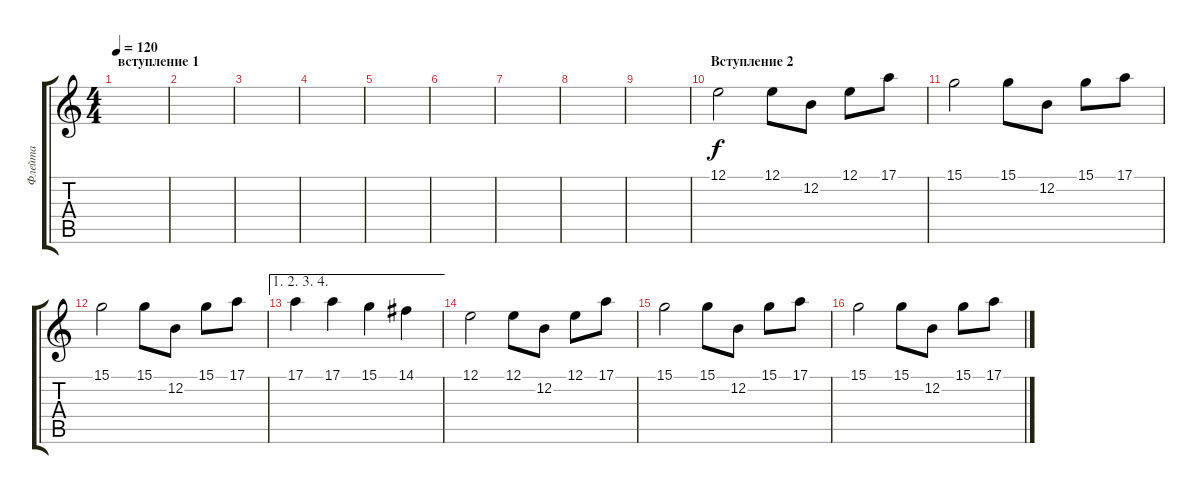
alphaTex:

\track ("Флейта" "Флейта") {instrument flute}
\staff {score tabs}
\tuning (E4 B3 G3 D3 A2 E2) {hide}
\ts (4 4)
\section ("" "вступление 1")
\tempo 120
\clef g2
\ks c
|
|
|
|
|
|
|
|
|
\section ("" "Вступление 2 ")
12.1.2 12.1.8 12.2.8 12.1.8 17.1.8 |
15.1.2 15.1.8 12.2.8 15.1.8 17.1.8 |
15.1.2 15.1.8 12.2.8 15.1.8 17.1.8 |
\ae (1 2 3 4)
17.1.4 17.1.4 15.1.4 14.1.4 |
12.1.2 12.1.8 12.2.8 12.1.8 17.1.8 |
15.1.2 15.1.8 12.2.8 15.1.8 17.1.8 |
15.1.2 15.1.8 12.2.8 15.1.8 17.1.8
